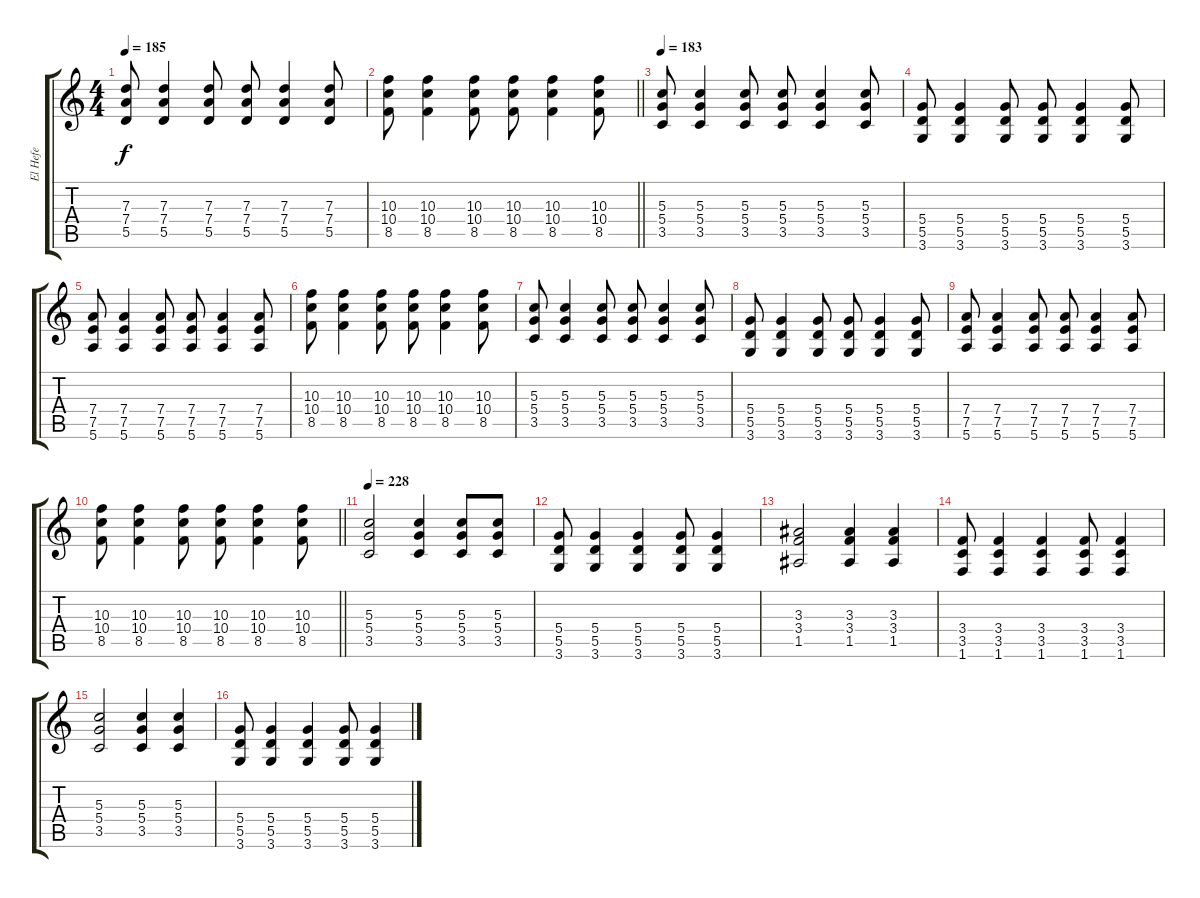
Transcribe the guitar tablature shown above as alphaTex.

\track ("El Hefe" "El Hefe") {instrument distortionguitar}
\staff {score tabs}
\tuning (E4 B3 G3 D3 A2 E2) {hide}
\ts (4 4)
\tempo 185
\clef g2
\ks c
(7.3 7.4 5.5).8{dy f} (7.3 7.4 5.5).4 (7.3 7.4 5.5).8 (7.3 7.4 5.5).8 (7.3 7.4 5.5).4 (7.3 7.4 5.5).8 |
\barLineRight lightlight
(10.3 10.4 8.5).8 (10.3 10.4 8.5).4 (10.3 10.4 8.5).8 (10.3 10.4 8.5).8 (10.3 10.4 8.5).4 (10.3 10.4 8.5).8 |
\section ("" "")
\tempo 183
(5.3 5.4 3.5).8 (5.3 5.4 3.5).4 (5.3 5.4 3.5).8 (5.3 5.4 3.5).8 (5.3 5.4 3.5).4 (5.3 5.4 3.5).8 |
(5.4 5.5 3.6).8 (5.4 5.5 3.6).4 (5.4 5.5 3.6).8 (5.4 5.5 3.6).8 (5.4 5.5 3.6).4 (5.4 5.5 3.6).8 |
(7.4 7.5 5.6).8 (7.4 7.5 5.6).4 (7.4 7.5 5.6).8 (7.4 7.5 5.6).8 (7.4 7.5 5.6).4 (7.4 7.5 5.6).8 |
(10.3 10.4 8.5).8 (10.3 10.4 8.5).4 (10.3 10.4 8.5).8 (10.3 10.4 8.5).8 (10.3 10.4 8.5).4 (10.3 10.4 8.5).8 |
(5.3 5.4 3.5).8 (5.3 5.4 3.5).4 (5.3 5.4 3.5).8 (5.3 5.4 3.5).8 (5.3 5.4 3.5).4 (5.3 5.4 3.5).8 |
(5.4 5.5 3.6).8 (5.4 5.5 3.6).4 (5.4 5.5 3.6).8 (5.4 5.5 3.6).8 (5.4 5.5 3.6).4 (5.4 5.5 3.6).8 |
(7.4 7.5 5.6).8 (7.4 7.5 5.6).4 (7.4 7.5 5.6).8 (7.4 7.5 5.6).8 (7.4 7.5 5.6).4 (7.4 7.5 5.6).8 |
\barLineRight lightlight
(10.3 10.4 8.5).8 (10.3 10.4 8.5).4 (10.3 10.4 8.5).8 (10.3 10.4 8.5).8 (10.3 10.4 8.5).4 (10.3 10.4 8.5).8 |
\section ("" "")
\tempo 228
(5.3 5.4 3.5).2 (5.3 5.4 3.5).4 (5.3 5.4 3.5).8 (5.3 5.4 3.5).8 |
(5.4 5.5 3.6).8 (5.4 5.5 3.6).4 (5.4 5.5 3.6).4 (5.4 5.5 3.6).8 (5.4 5.5 3.6).4 |
(3.3 3.4 1.5).2 (3.3 3.4 1.5).4 (3.3 3.4 1.5).4 |
(3.4 3.5 1.6).8 (3.4 3.5 1.6).4 (3.4 3.5 1.6).4 (3.4 3.5 1.6).8 (3.4 3.5 1.6).4 |
(5.3 5.4 3.5).2 (5.3 5.4 3.5).4 (5.3 5.4 3.5).4 |
(5.4 5.5 3.6).8 (5.4 5.5 3.6).4 (5.4 5.5 3.6).4 (5.4 5.5 3.6).8 (5.4 5.5 3.6).4
